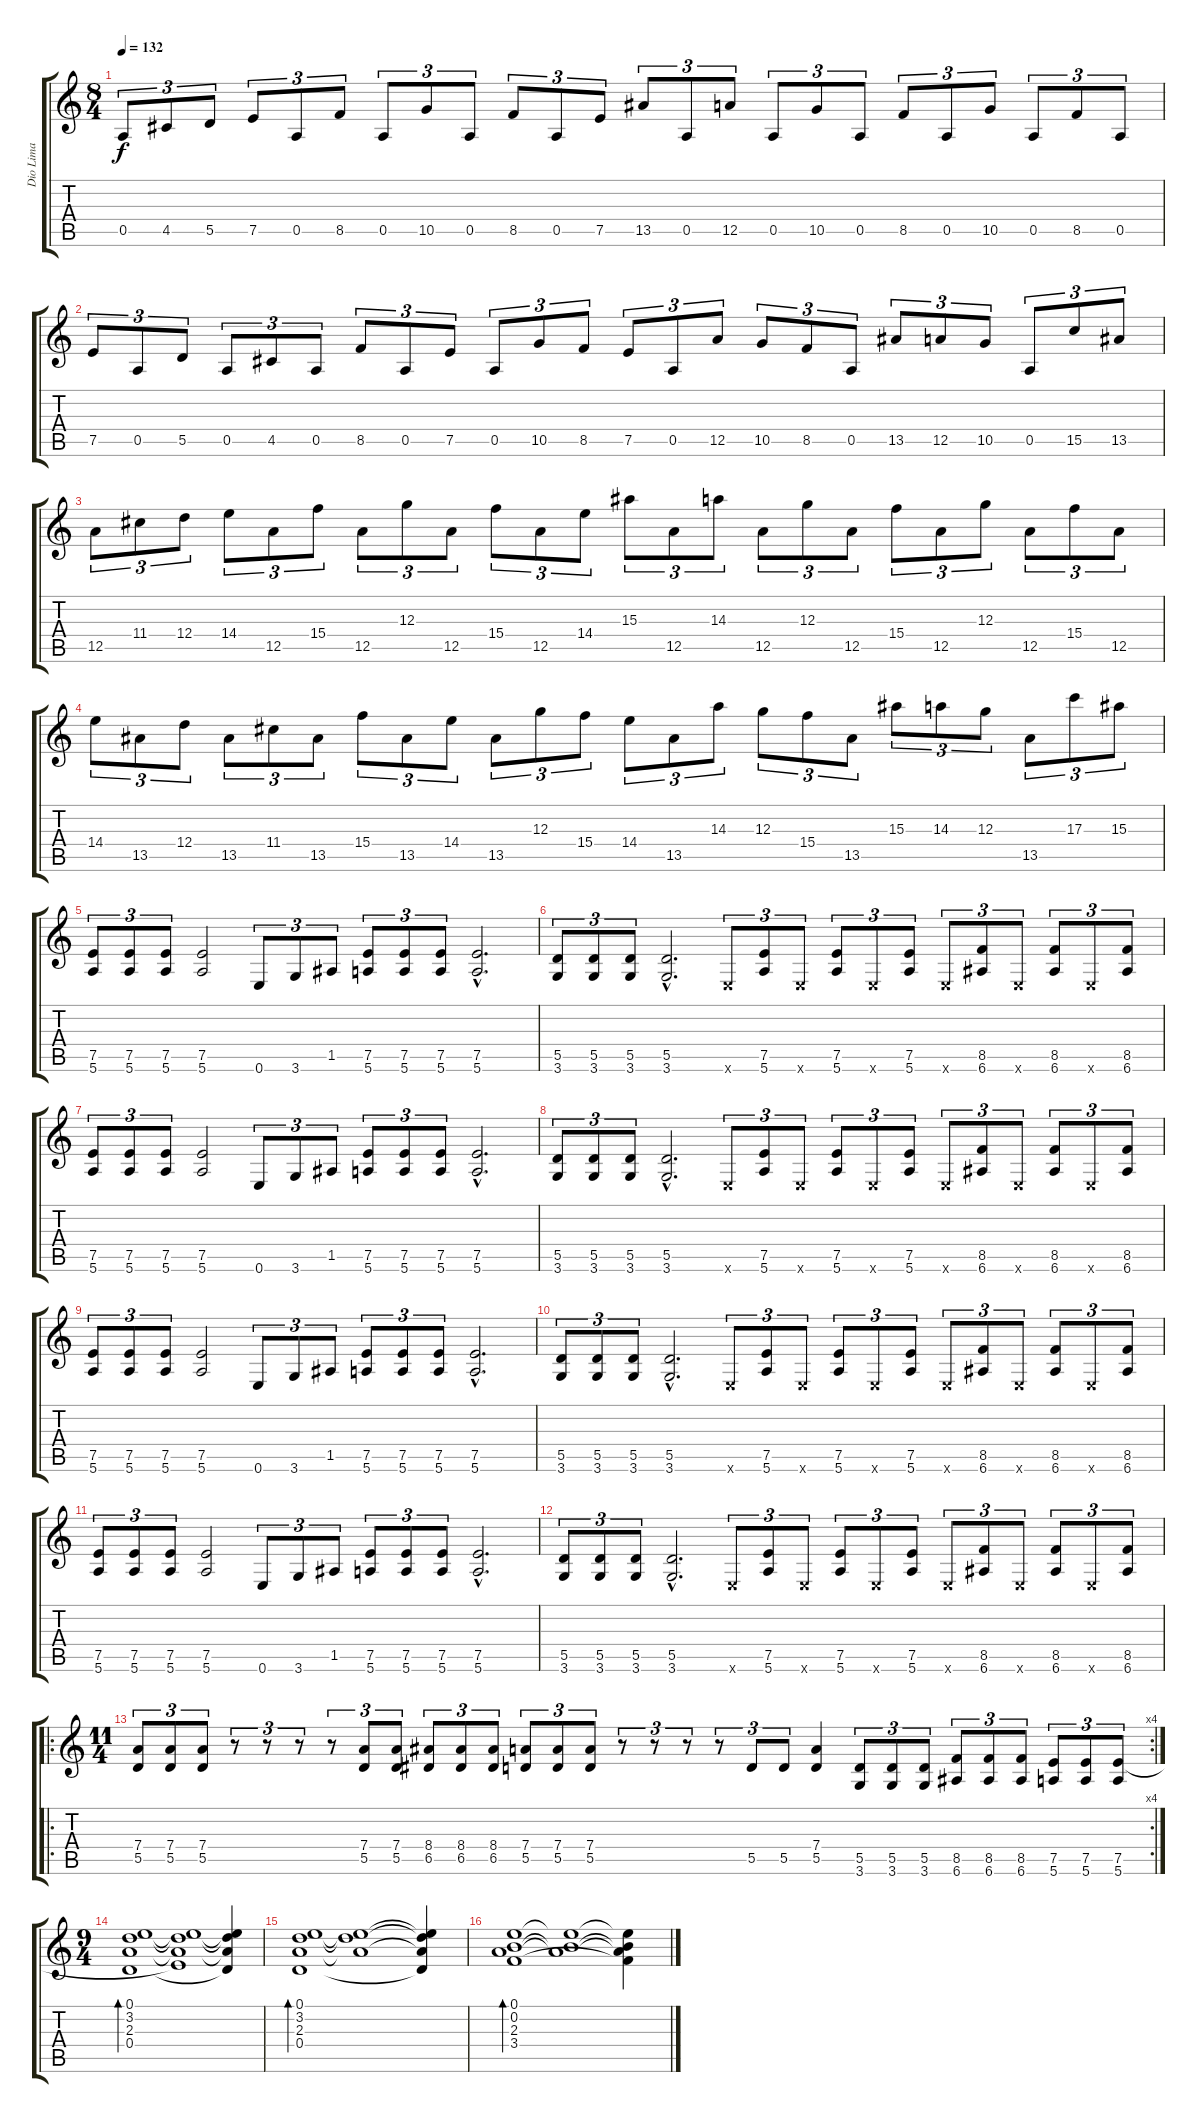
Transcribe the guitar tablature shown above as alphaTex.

\track ("Dio Lima" "Dio Lima") {instrument distortionguitar}
\staff {score tabs}
\tuning (E4 B3 G3 D3 A2 E2) {hide}
\ts (8 4)
\tempo 132
\clef g2
\ks c
0.5.8{tu (3 2) dy f} 4.5.8{tu (3 2)} 5.5.8{tu (3 2)} 7.5.8{tu (3 2)} 0.5.8{tu (3 2)} 8.5.8{tu (3 2)} 0.5.8{tu (3 2)} 10.5.8{tu (3 2)} 0.5.8{tu (3 2)} 8.5.8{tu (3 2)} 0.5.8{tu (3 2)} 7.5.8{tu (3 2)} 13.5.8{tu (3 2)} 0.5.8{tu (3 2)} 12.5.8{tu (3 2)} 0.5.8{tu (3 2)} 10.5.8{tu (3 2)} 0.5.8{tu (3 2)} 8.5.8{tu (3 2)} 0.5.8{tu (3 2)} 10.5.8{tu (3 2)} 0.5.8{tu (3 2)} 8.5.8{tu (3 2)} 0.5.8{tu (3 2)} |
7.5.8{tu (3 2)} 0.5.8{tu (3 2)} 5.5.8{tu (3 2)} 0.5.8{tu (3 2)} 4.5.8{tu (3 2)} 0.5.8{tu (3 2)} 8.5.8{tu (3 2)} 0.5.8{tu (3 2)} 7.5.8{tu (3 2)} 0.5.8{tu (3 2)} 10.5.8{tu (3 2)} 8.5.8{tu (3 2)} 7.5.8{tu (3 2)} 0.5.8{tu (3 2)} 12.5.8{tu (3 2)} 10.5.8{tu (3 2)} 8.5.8{tu (3 2)} 0.5.8{tu (3 2)} 13.5.8{tu (3 2)} 12.5.8{tu (3 2)} 10.5.8{tu (3 2)} 0.5.8{tu (3 2)} 15.5.8{tu (3 2)} 13.5.8{tu (3 2)} |
12.5.8{tu (3 2)} 11.4.8{tu (3 2)} 12.4.8{tu (3 2)} 14.4.8{tu (3 2)} 12.5.8{tu (3 2)} 15.4.8{tu (3 2)} 12.5.8{tu (3 2)} 12.3.8{tu (3 2)} 12.5.8{tu (3 2)} 15.4.8{tu (3 2)} 12.5.8{tu (3 2)} 14.4.8{tu (3 2)} 15.3.8{tu (3 2)} 12.5.8{tu (3 2)} 14.3.8{tu (3 2)} 12.5.8{tu (3 2)} 12.3.8{tu (3 2)} 12.5.8{tu (3 2)} 15.4.8{tu (3 2)} 12.5.8{tu (3 2)} 12.3.8{tu (3 2)} 12.5.8{tu (3 2)} 15.4.8{tu (3 2)} 12.5.8{tu (3 2)} |
14.4.8{tu (3 2)} 13.5.8{tu (3 2)} 12.4.8{tu (3 2)} 13.5.8{tu (3 2)} 11.4.8{tu (3 2)} 13.5.8{tu (3 2)} 15.4.8{tu (3 2)} 13.5.8{tu (3 2)} 14.4.8{tu (3 2)} 13.5.8{tu (3 2)} 12.3.8{tu (3 2)} 15.4.8{tu (3 2)} 14.4.8{tu (3 2)} 13.5.8{tu (3 2)} 14.3.8{tu (3 2)} 12.3.8{tu (3 2)} 15.4.8{tu (3 2)} 13.5.8{tu (3 2)} 15.3.8{tu (3 2)} 14.3.8{tu (3 2)} 12.3.8{tu (3 2)} 13.5.8{tu (3 2)} 17.3.8{tu (3 2)} 15.3.8{tu (3 2)} |
(7.5 5.6).8{tu (3 2)} (7.5 5.6).8{tu (3 2)} (7.5 5.6).8{tu (3 2)} (7.5 5.6).2 0.6.8{tu (3 2)} 3.6.8{tu (3 2)} 1.5.8{tu (3 2)} (7.5 5.6).8{tu (3 2)} (7.5 5.6).8{tu (3 2)} (7.5 5.6).8{tu (3 2)} (7.5{hac} 5.6{hac}).2{d} |
(5.5 3.6).8{tu (3 2)} (5.5 3.6).8{tu (3 2)} (5.5 3.6).8{tu (3 2)} (5.5{hac} 3.6{hac}).2{d} 0.6{x}.8{tu (3 2)} (7.5 5.6).8{tu (3 2)} 0.6{x}.8{tu (3 2)} (7.5 5.6).8{tu (3 2)} 0.6{x}.8{tu (3 2)} (7.5 5.6).8{tu (3 2)} 0.6{x}.8{tu (3 2)} (8.5 6.6).8{tu (3 2)} 0.6{x}.8{tu (3 2)} (8.5 6.6).8{tu (3 2)} 0.6{x}.8{tu (3 2)} (8.5 6.6).8{tu (3 2)} |
(7.5 5.6).8{tu (3 2)} (7.5 5.6).8{tu (3 2)} (7.5 5.6).8{tu (3 2)} (7.5 5.6).2 0.6.8{tu (3 2)} 3.6.8{tu (3 2)} 1.5.8{tu (3 2)} (7.5 5.6).8{tu (3 2)} (7.5 5.6).8{tu (3 2)} (7.5 5.6).8{tu (3 2)} (7.5{hac} 5.6{hac}).2{d} |
(5.5 3.6).8{tu (3 2)} (5.5 3.6).8{tu (3 2)} (5.5 3.6).8{tu (3 2)} (5.5{hac} 3.6{hac}).2{d} 0.6{x}.8{tu (3 2)} (7.5 5.6).8{tu (3 2)} 0.6{x}.8{tu (3 2)} (7.5 5.6).8{tu (3 2)} 0.6{x}.8{tu (3 2)} (7.5 5.6).8{tu (3 2)} 0.6{x}.8{tu (3 2)} (8.5 6.6).8{tu (3 2)} 0.6{x}.8{tu (3 2)} (8.5 6.6).8{tu (3 2)} 0.6{x}.8{tu (3 2)} (8.5 6.6).8{tu (3 2)} |
(7.5 5.6).8{tu (3 2)} (7.5 5.6).8{tu (3 2)} (7.5 5.6).8{tu (3 2)} (7.5 5.6).2 0.6.8{tu (3 2)} 3.6.8{tu (3 2)} 1.5.8{tu (3 2)} (7.5 5.6).8{tu (3 2)} (7.5 5.6).8{tu (3 2)} (7.5 5.6).8{tu (3 2)} (7.5{hac} 5.6{hac}).2{d} |
(5.5 3.6).8{tu (3 2)} (5.5 3.6).8{tu (3 2)} (5.5 3.6).8{tu (3 2)} (5.5{hac} 3.6{hac}).2{d} 0.6{x}.8{tu (3 2)} (7.5 5.6).8{tu (3 2)} 0.6{x}.8{tu (3 2)} (7.5 5.6).8{tu (3 2)} 0.6{x}.8{tu (3 2)} (7.5 5.6).8{tu (3 2)} 0.6{x}.8{tu (3 2)} (8.5 6.6).8{tu (3 2)} 0.6{x}.8{tu (3 2)} (8.5 6.6).8{tu (3 2)} 0.6{x}.8{tu (3 2)} (8.5 6.6).8{tu (3 2)} |
(7.5 5.6).8{tu (3 2)} (7.5 5.6).8{tu (3 2)} (7.5 5.6).8{tu (3 2)} (7.5 5.6).2 0.6.8{tu (3 2)} 3.6.8{tu (3 2)} 1.5.8{tu (3 2)} (7.5 5.6).8{tu (3 2)} (7.5 5.6).8{tu (3 2)} (7.5 5.6).8{tu (3 2)} (7.5{hac} 5.6{hac}).2{d} |
(5.5 3.6).8{tu (3 2)} (5.5 3.6).8{tu (3 2)} (5.5 3.6).8{tu (3 2)} (5.5{hac} 3.6{hac}).2{d} 0.6{x}.8{tu (3 2)} (7.5 5.6).8{tu (3 2)} 0.6{x}.8{tu (3 2)} (7.5 5.6).8{tu (3 2)} 0.6{x}.8{tu (3 2)} (7.5 5.6).8{tu (3 2)} 0.6{x}.8{tu (3 2)} (8.5 6.6).8{tu (3 2)} 0.6{x}.8{tu (3 2)} (8.5 6.6).8{tu (3 2)} 0.6{x}.8{tu (3 2)} (8.5 6.6).8{tu (3 2)} |
\ro
\rc 4
\ts (11 4)
(7.4 5.5).8{tu (3 2)} (7.4 5.5).8{tu (3 2)} (7.4 5.5).8{tu (3 2)} r.8{tu (3 2)} r.8{tu (3 2)} r.8{tu (3 2)} r.8{tu (3 2)} (7.4 5.5).8{tu (3 2)} (7.4 5.5).8{tu (3 2)} (8.4 6.5).8{tu (3 2)} (8.4 6.5).8{tu (3 2)} (8.4 6.5).8{tu (3 2)} (7.4 5.5).8{tu (3 2)} (7.4 5.5).8{tu (3 2)} (7.4 5.5).8{tu (3 2)} r.8{tu (3 2)} r.8{tu (3 2)} r.8{tu (3 2)} r.8{tu (3 2)} 5.5.8{tu (3 2)} 5.5.8{tu (3 2)} (7.4 5.5).4 (5.5 3.6).8{tu (3 2)} (5.5 3.6).8{tu (3 2)} (5.5 3.6).8{tu (3 2)} (8.5 6.6).8{tu (3 2)} (8.5 6.6).8{tu (3 2)} (8.5 6.6).8{tu (3 2)} (7.5 5.6).8{tu (3 2)} (7.5 5.6).8{tu (3 2)} (7.5 5.6).8{tu (3 2)} |
\ts (9 4)
(0.1 3.2 2.3 0.4).1{bd 240 instrument electricguitarclean} (0.1{t} 3.2{t} 2.3{t} 7.5{t}).1 (0.1{t} 3.2{t} 2.3{t} 0.4{t}).4 |
(0.1 3.2 2.3 0.4).1{bd 240 instrument electricguitarclean} (0.1{t} 3.2{t} 2.3{t}).1 (0.1{t} 3.2{t} 2.3{t} 0.4{t}).4 |
(0.1 0.2 2.3 3.4).1{bd 240 instrument electricguitarclean} (0.1{t} 0.2{t} 2.3{t}).1 (0.1{t} 0.2{t} 2.3{t} 3.4{t}).4
